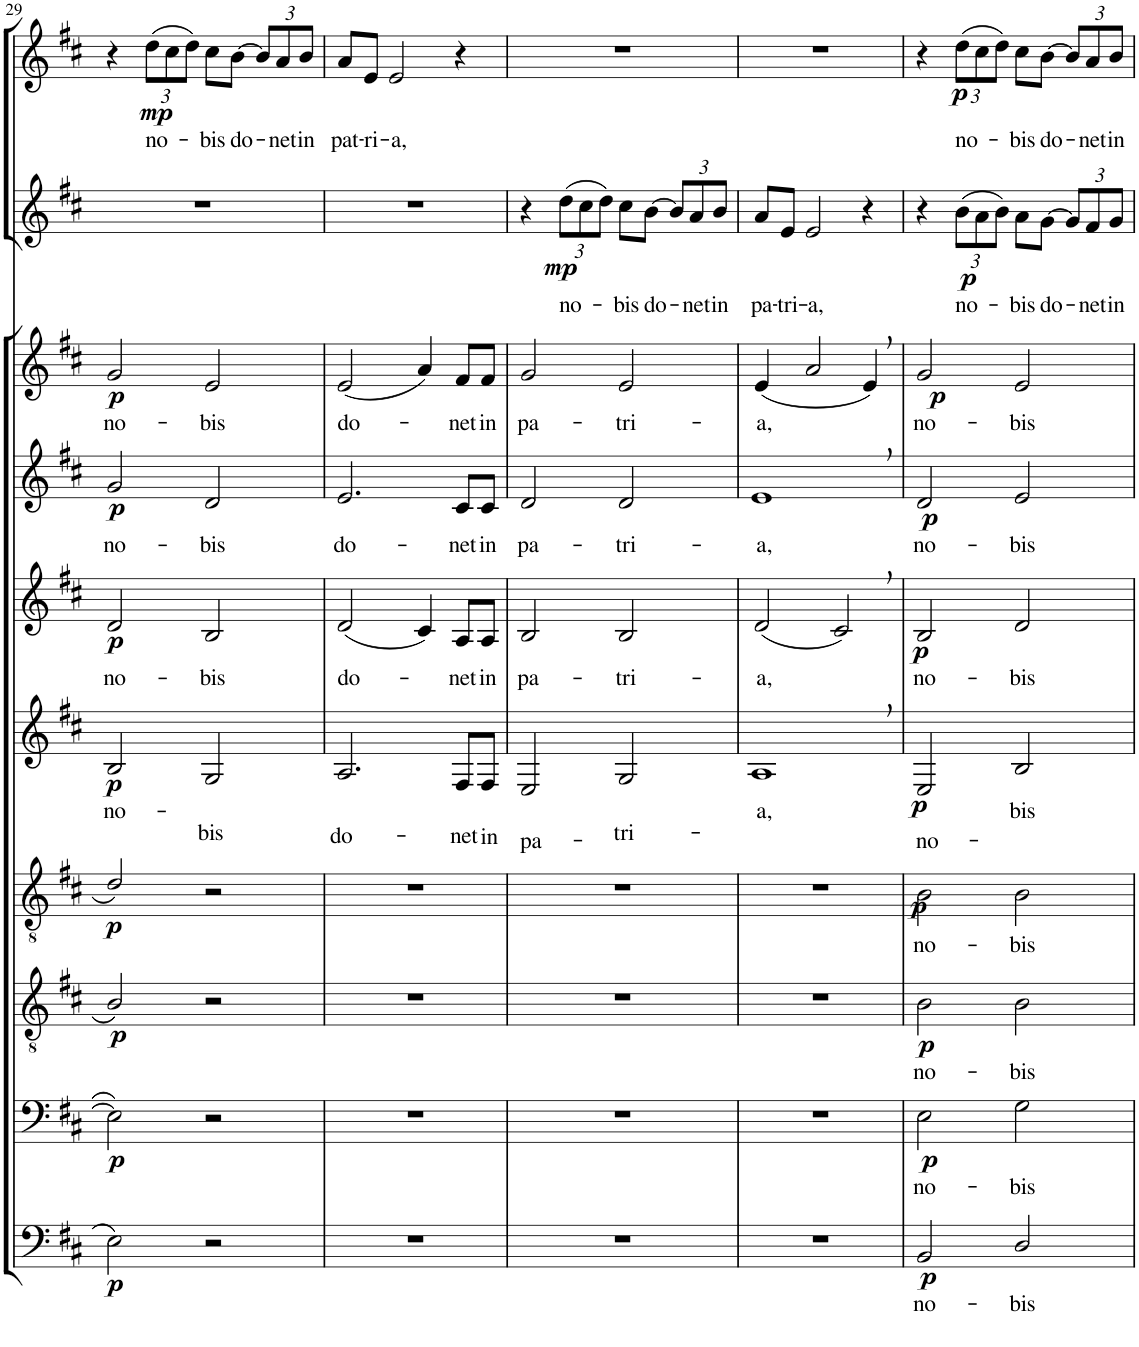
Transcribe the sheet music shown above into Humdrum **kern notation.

**kern	**text	**dynam	**kern	**text	**dynam	**kern	**text	**dynam	**kern	**text	**dynam	**kern	**text	**dynam	**kern	**text	**dynam	**kern	**text	**dynam	**kern	**text	**dynam	**kern	**text	**dynam	**kern	**text	**dynam
*part10	*part10	*part10	*part9	*part9	*part9	*part8	*part8	*part8	*part7	*part7	*part7	*part6	*part6	*part6	*part5	*part5	*part5	*part4	*part4	*part4	*part3	*part3	*part3	*part2	*part2	*part2	*part1	*part1	*part1
*staff10	*staff10	*staff10	*staff9	*staff9	*staff9	*staff8	*staff8	*staff8	*staff7	*staff7	*staff7	*staff6	*staff6	*staff6	*staff5	*staff5	*staff5	*staff4	*staff4	*staff4	*staff3	*staff3	*staff3	*staff2	*staff2	*staff2	*staff1	*staff1	*staff1
*I"Bassi II	*	*	*I"Bassi I	*	*	*I"Tenori II	*	*	*I"Tenori I	*	*	*I"Contralti II	*	*	*I"Contralti I	*	*	*I"Soprani II	*	*	*I"Soprani I	*	*	*I"Soprano II	*	*	*I"Soprano I	*	*
!!LO:PB:g=z
*clefF4	*	*	*clefF4	*	*	*clefGv2	*	*	*clefGv2	*	*	*clefG2	*	*	*clefG2	*	*	*clefG2	*	*	*clefG2	*	*	*clefG2	*	*	*clefG2	*	*
*k[f#c#]	*	*	*k[f#c#]	*	*	*k[f#c#]	*	*	*k[f#c#]	*	*	*k[f#c#]	*	*	*k[f#c#]	*	*	*k[f#c#]	*	*	*k[f#c#]	*	*	*k[f#c#]	*	*	*k[f#c#]	*	*
*D:	*	*	*D:	*	*	*D:	*	*	*D:	*	*	*D:	*	*	*D:	*	*	*D:	*	*	*D:	*	*	*D:	*	*	*D:	*	*
*M4/4	*	*	*M4/4	*	*	*M4/4	*	*	*M4/4	*	*	*M4/4	*	*	*M4/4	*	*	*M4/4	*	*	*M4/4	*	*	*M4/4	*	*	*M4/4	*	*
*met(c)	*	*	*met(c)	*	*	*met(c)	*	*	*met(c)	*	*	*met(c)	*	*	*met(c)	*	*	*met(c)	*	*	*met(c)	*	*	*met(c)	*	*	*met(c)	*	*
=29	=29	=29	=29	=29	=29	=29	=29	=29	=29	=29	=29	=29	=29	=29	=29	=29	=29	=29	=29	=29	=29	=29	=29	=29	=29	=29	=29	=29	=29
!	!	!LO:DY:b	!	!	!LO:DY:b	!	!	!LO:DY:b	!	!	!LO:DY:b	!	!LO:LY:b	!LO:DY:b	!	!LO:LY:b	!LO:DY:b	!	!LO:LY:b	!LO:DY:b	!	!LO:LY:b	!LO:DY:b	!	!	!	!	!	!
2E\	.	p	2E\]	.	p	2B/	.	p	2d/	.	p	2B/	no-	p	2d/	no-	p	2g/	no-	p	2g/	no-	p	1r	.	.	4r	.	.
*	*	*	*	*	*	*	*	*	*	*	*	*	*	*	*	*	*	*	*	*	*	*	*	*	*	*	*Xbrackettup	*	*
!	!	!	!	!	!	!	!	!	!	!	!	!	!	!	!	!	!	!	!	!	!	!	!	!	!	!	!	!LO:LY:b	!LO:DY:b
.	.	.	.	.	.	.	.	.	.	.	.	.	.	.	.	.	.	.	.	.	.	.	.	.	.	.	(12dd\L	no-	mp
.	.	.	.	.	.	.	.	.	.	.	.	.	.	.	.	.	.	.	.	.	.	.	.	.	.	.	12cc#\	.	.
.	.	.	.	.	.	.	.	.	.	.	.	.	.	.	.	.	.	.	.	.	.	.	.	.	.	.	12dd\J)	.	.
!	!	!	!	!	!	!	!	!	!	!	!	!	!LO:LY:b	!	!	!LO:LY:b	!	!	!LO:LY:b	!	!	!LO:LY:b	!	!	!	!	!	!LO:LY:b	!
2r	.	.	2r	.	.	2r	.	.	2r	.	.	2G/	-bis	.	2B/	-bis	.	2d/	-bis	.	2e/	-bis	.	.	.	.	8cc#\L	-bis	.
!	!	!	!	!	!	!	!	!	!	!	!	!	!	!	!	!	!	!	!	!	!	!	!	!	!	!	!	!LO:LY:b	!
.	.	.	.	.	.	.	.	.	.	.	.	.	.	.	.	.	.	.	.	.	.	.	.	.	.	.	[8b\J	do-	.
.	.	.	.	.	.	.	.	.	.	.	.	.	.	.	.	.	.	.	.	.	.	.	.	.	.	.	12b/L]	.	.
!	!	!	!	!	!	!	!	!	!	!	!	!	!	!	!	!	!	!	!	!	!	!	!	!	!	!	!	!LO:LY:b	!
.	.	.	.	.	.	.	.	.	.	.	.	.	.	.	.	.	.	.	.	.	.	.	.	.	.	.	12a/	-net	.
!	!	!	!	!	!	!	!	!	!	!	!	!	!	!	!	!	!	!	!	!	!	!	!	!	!	!	!	!LO:LY:b	!
.	.	.	.	.	.	.	.	.	.	.	.	.	.	.	.	.	.	.	.	.	.	.	.	.	.	.	12b/J	in	.
=30	=30	=30	=30	=30	=30	=30	=30	=30	=30	=30	=30	=30	=30	=30	=30	=30	=30	=30	=30	=30	=30	=30	=30	=30	=30	=30	=30	=30	=30
!	!	!	!	!	!	!	!	!	!	!	!	!	!LO:LY:b	!	!	!LO:LY:b	!	!	!LO:LY:b	!	!	!LO:LY:b	!	!	!	!	!	!LO:LY:b	!
1r	.	.	1r	.	.	1r	.	.	1r	.	.	2.A/	do-	.	(2d/	do-	.	2.e/	do-	.	(2e/	do-	.	1r	.	.	8a/L	pat-	.
!	!	!	!	!	!	!	!	!	!	!	!	!	!	!	!	!	!	!	!	!	!	!	!	!	!	!	!	!LO:LY:b	!
.	.	.	.	.	.	.	.	.	.	.	.	.	.	.	.	.	.	.	.	.	.	.	.	.	.	.	8e/J	-ri-	.
!	!	!	!	!	!	!	!	!	!	!	!	!	!	!	!	!	!	!	!	!	!	!	!	!	!	!	!	!LO:LY:b	!
.	.	.	.	.	.	.	.	.	.	.	.	.	.	.	.	.	.	.	.	.	.	.	.	.	.	.	2e/	-a,	.
.	.	.	.	.	.	.	.	.	.	.	.	.	.	.	4c#/)	.	.	.	.	.	4a/)	.	.	.	.	.	.	.	.
!	!	!	!	!	!	!	!	!	!	!	!	!	!LO:LY:b	!	!	!LO:LY:b	!	!	!LO:LY:b	!	!	!LO:LY:b	!	!	!	!	!	!	!
.	.	.	.	.	.	.	.	.	.	.	.	8F#/L	-net	.	8A/L	-net	.	8c#/L	-net	.	8f#/L	-net	.	.	.	.	4r	.	.
!	!	!	!	!	!	!	!	!	!	!	!	!	!LO:LY:b	!	!	!LO:LY:b	!	!	!LO:LY:b	!	!	!LO:LY:b	!	!	!	!	!	!	!
.	.	.	.	.	.	.	.	.	.	.	.	8F#/J	in	.	8A/J	in	.	8c#/J	in	.	8f#/J	in	.	.	.	.	.	.	.
=31	=31	=31	=31	=31	=31	=31	=31	=31	=31	=31	=31	=31	=31	=31	=31	=31	=31	=31	=31	=31	=31	=31	=31	=31	=31	=31	=31	=31	=31
!	!	!	!	!	!	!	!	!	!	!	!	!	!LO:LY:b	!	!	!LO:LY:b	!	!	!LO:LY:b	!	!	!LO:LY:b	!	!	!	!	!	!	!
1r	.	.	1r	.	.	1r	.	.	1r	.	.	2E/	pa-	.	2B/	pa-	.	2d/	pa-	.	2g/	pa-	.	4r	.	.	1r	.	.
*	*	*	*	*	*	*	*	*	*	*	*	*	*	*	*	*	*	*	*	*	*	*	*	*Xbrackettup	*	*	*	*	*
!	!	!	!	!	!	!	!	!	!	!	!	!	!	!	!	!	!	!	!	!	!	!	!	!	!LO:LY:b	!LO:DY:b	!	!	!
.	.	.	.	.	.	.	.	.	.	.	.	.	.	.	.	.	.	.	.	.	.	.	.	(12dd\L	no-	mp	.	.	.
.	.	.	.	.	.	.	.	.	.	.	.	.	.	.	.	.	.	.	.	.	.	.	.	12cc#\	.	.	.	.	.
.	.	.	.	.	.	.	.	.	.	.	.	.	.	.	.	.	.	.	.	.	.	.	.	12dd\J)	.	.	.	.	.
!	!	!	!	!	!	!	!	!	!	!	!	!	!LO:LY:b	!	!	!LO:LY:b	!	!	!LO:LY:b	!	!	!LO:LY:b	!	!	!LO:LY:b	!	!	!	!
.	.	.	.	.	.	.	.	.	.	.	.	2G/	-tri-	.	2B/	-tri-	.	2d/	-tri-	.	2e/	-tri-	.	8cc#\L	-bis	.	.	.	.
!	!	!	!	!	!	!	!	!	!	!	!	!	!	!	!	!	!	!	!	!	!	!	!	!	!LO:LY:b	!	!	!	!
.	.	.	.	.	.	.	.	.	.	.	.	.	.	.	.	.	.	.	.	.	.	.	.	[8b\J	do-	.	.	.	.
.	.	.	.	.	.	.	.	.	.	.	.	.	.	.	.	.	.	.	.	.	.	.	.	12b/L]	.	.	.	.	.
!	!	!	!	!	!	!	!	!	!	!	!	!	!	!	!	!	!	!	!	!	!	!	!	!	!LO:LY:b	!	!	!	!
.	.	.	.	.	.	.	.	.	.	.	.	.	.	.	.	.	.	.	.	.	.	.	.	12a/	-net	.	.	.	.
!	!	!	!	!	!	!	!	!	!	!	!	!	!	!	!	!	!	!	!	!	!	!	!	!	!LO:LY:b	!	!	!	!
.	.	.	.	.	.	.	.	.	.	.	.	.	.	.	.	.	.	.	.	.	.	.	.	12b/J	in	.	.	.	.
=32	=32	=32	=32	=32	=32	=32	=32	=32	=32	=32	=32	=32	=32	=32	=32	=32	=32	=32	=32	=32	=32	=32	=32	=32	=32	=32	=32	=32	=32
!	!	!	!	!	!	!	!	!	!	!	!	!	!LO:LY:b	!	!	!LO:LY:b	!	!	!LO:LY:b	!	!	!LO:LY:b	!	!	!LO:LY:b	!	!	!	!
1r	.	.	1r	.	.	1r	.	.	1r	.	.	1A,	-a,	.	(2d/	-a,	.	1e,	-a,	.	(4e/	-a,	.	8a/L	pa-	.	1r	.	.
!	!	!	!	!	!	!	!	!	!	!	!	!	!	!	!	!	!	!	!	!	!	!	!	!	!LO:LY:b	!	!	!	!
.	.	.	.	.	.	.	.	.	.	.	.	.	.	.	.	.	.	.	.	.	.	.	.	8e/J	-tri-	.	.	.	.
!	!	!	!	!	!	!	!	!	!	!	!	!	!	!	!	!	!	!	!	!	!	!	!	!	!LO:LY:b	!	!	!	!
.	.	.	.	.	.	.	.	.	.	.	.	.	.	.	.	.	.	.	.	.	2a/	.	.	2e/	-a,	.	.	.	.
.	.	.	.	.	.	.	.	.	.	.	.	.	.	.	2c#,/)	.	.	.	.	.	.	.	.	.	.	.	.	.	.
.	.	.	.	.	.	.	.	.	.	.	.	.	.	.	.	.	.	.	.	.	4e,/)	.	.	4r	.	.	.	.	.
=33	=33	=33	=33	=33	=33	=33	=33	=33	=33	=33	=33	=33	=33	=33	=33	=33	=33	=33	=33	=33	=33	=33	=33	=33	=33	=33	=33	=33	=33
!	!LO:LY:b	!LO:DY:b	!	!LO:LY:b	!LO:DY:b	!	!LO:LY:b	!LO:DY:b	!	!LO:LY:b	!LO:DY:b	!	!LO:LY:b	!LO:DY:b	!	!LO:LY:b	!LO:DY:b	!	!LO:LY:b	!LO:DY:b	!	!LO:LY:b	!LO:DY:b	!	!	!	!	!	!
2BB/	no-	p	2E\	no-	p	2B\	no-	p	2B\	no-	p	2E/	no-	p	2B/	no-	p	2d/	no-	p	2g/	no-	p	4r	.	.	4r	.	.
!	!	!	!	!	!	!	!	!	!	!	!	!	!	!	!	!	!	!	!	!	!	!	!	!	!LO:LY:b	!LO:DY:b	!	!LO:LY:b	!LO:DY:b
.	.	.	.	.	.	.	.	.	.	.	.	.	.	.	.	.	.	.	.	.	.	.	.	(12b\L	no-	p	(12dd\L	no-	p
.	.	.	.	.	.	.	.	.	.	.	.	.	.	.	.	.	.	.	.	.	.	.	.	12a\	.	.	12cc#\	.	.
.	.	.	.	.	.	.	.	.	.	.	.	.	.	.	.	.	.	.	.	.	.	.	.	12b\J)	.	.	12dd\J)	.	.
!	!LO:LY:b	!	!	!LO:LY:b	!	!	!LO:LY:b	!	!	!LO:LY:b	!	!	!LO:LY:b	!	!	!LO:LY:b	!	!	!LO:LY:b	!	!	!LO:LY:b	!	!	!LO:LY:b	!	!	!LO:LY:b	!
2D/	-bis	.	2G\	-bis	.	2B\	-bis	.	2B\	-bis	.	2B/	-bis	.	2d/	-bis	.	2e/	-bis	.	2e/	-bis	.	8a\L	-bis	.	8cc#\L	-bis	.
!	!	!	!	!	!	!	!	!	!	!	!	!	!	!	!	!	!	!	!	!	!	!	!	!	!LO:LY:b	!	!	!LO:LY:b	!
.	.	.	.	.	.	.	.	.	.	.	.	.	.	.	.	.	.	.	.	.	.	.	.	[8g\J	do-	.	[8b\J	do-	.
.	.	.	.	.	.	.	.	.	.	.	.	.	.	.	.	.	.	.	.	.	.	.	.	12g/L]	.	.	12b/L]	.	.
!	!	!	!	!	!	!	!	!	!	!	!	!	!	!	!	!	!	!	!	!	!	!	!	!	!LO:LY:b	!	!	!LO:LY:b	!
.	.	.	.	.	.	.	.	.	.	.	.	.	.	.	.	.	.	.	.	.	.	.	.	12f#/	-net	.	12a/	-net	.
!	!	!	!	!	!	!	!	!	!	!	!	!	!	!	!	!	!	!	!	!	!	!	!	!	!LO:LY:b	!	!	!LO:LY:b	!
.	.	.	.	.	.	.	.	.	.	.	.	.	.	.	.	.	.	.	.	.	.	.	.	12g/J	in	.	12b/J	in	.
=	=	=	=	=	=	=	=	=	=	=	=	=	=	=	=	=	=	=	=	=	=	=	=	=	=	=	=	=	=
*-	*-	*-	*-	*-	*-	*-	*-	*-	*-	*-	*-	*-	*-	*-	*-	*-	*-	*-	*-	*-	*-	*-	*-	*-	*-	*-	*-	*-	*-
